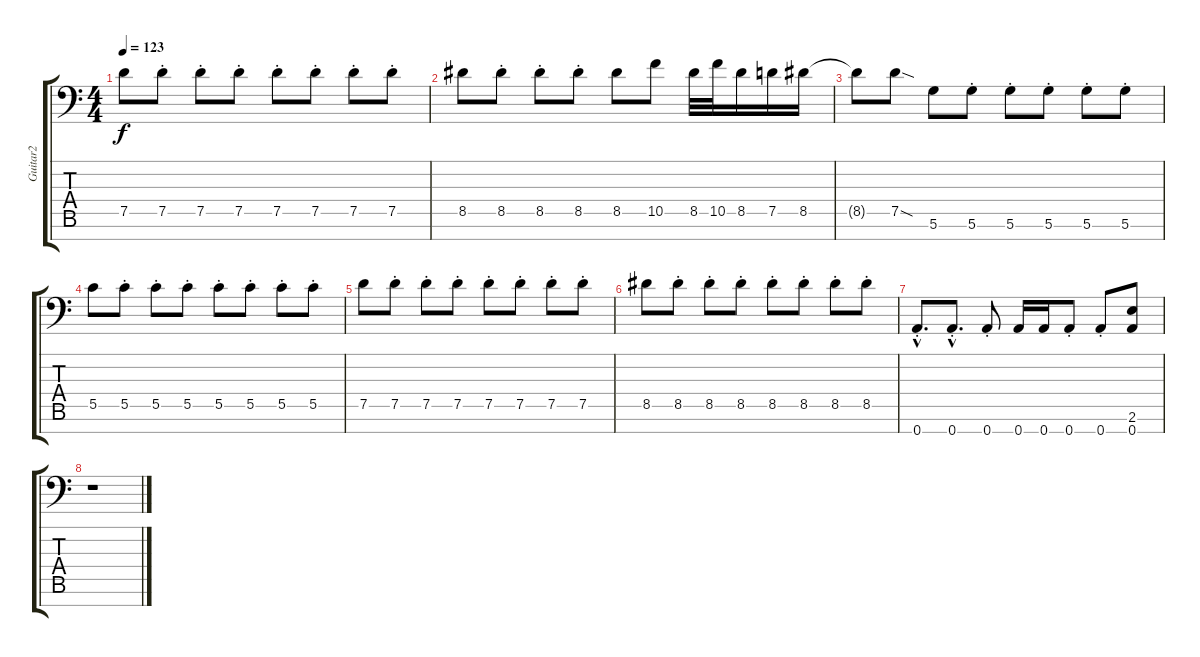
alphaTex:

\track ("Guitar2" "Guitar2") {instrument distortionguitar}
\staff {score tabs}
\tuning (D4 A3 F3 C3 G2 D2 A1) {hide}
\ts (4 4)
\tempo 123
\clef f4
\ks c
7.5.8{dy f} 7.5{st}.8 7.5{st}.8 7.5{st}.8 7.5{st}.8 7.5{st}.8 7.5{st}.8 7.5{st}.8 |
8.5.8 8.5{st}.8 8.5{st}.8 8.5{st}.8 8.5.8 10.5.8 8.5.32 10.5.32 8.5.16 7.5.16 8.5.16 |
8.5{t}.8 7.5{sod}.8 5.6.8 5.6{st}.8 5.6{st}.8 5.6{st}.8 5.6{st}.8 5.6{st}.8 |
5.5.8 5.5{st}.8 5.5{st}.8 5.5{st}.8 5.5{st}.8 5.5{st}.8 5.5{st}.8 5.5{st}.8 |
7.5.8 7.5{st}.8 7.5{st}.8 7.5{st}.8 7.5{st}.8 7.5{st}.8 7.5{st}.8 7.5{st}.8 |
8.5.8 8.5{st}.8 8.5{st}.8 8.5{st}.8 8.5{st}.8 8.5{st}.8 8.5{st}.8 8.5{st}.8 |
0.7{hac st}.8{d} 0.7{hac st}.8{d} 0.7{st}.8 0.7.16 0.7.16 0.7{st}.8 0.7{st}.8 (2.6 0.7).8 |
r.1
